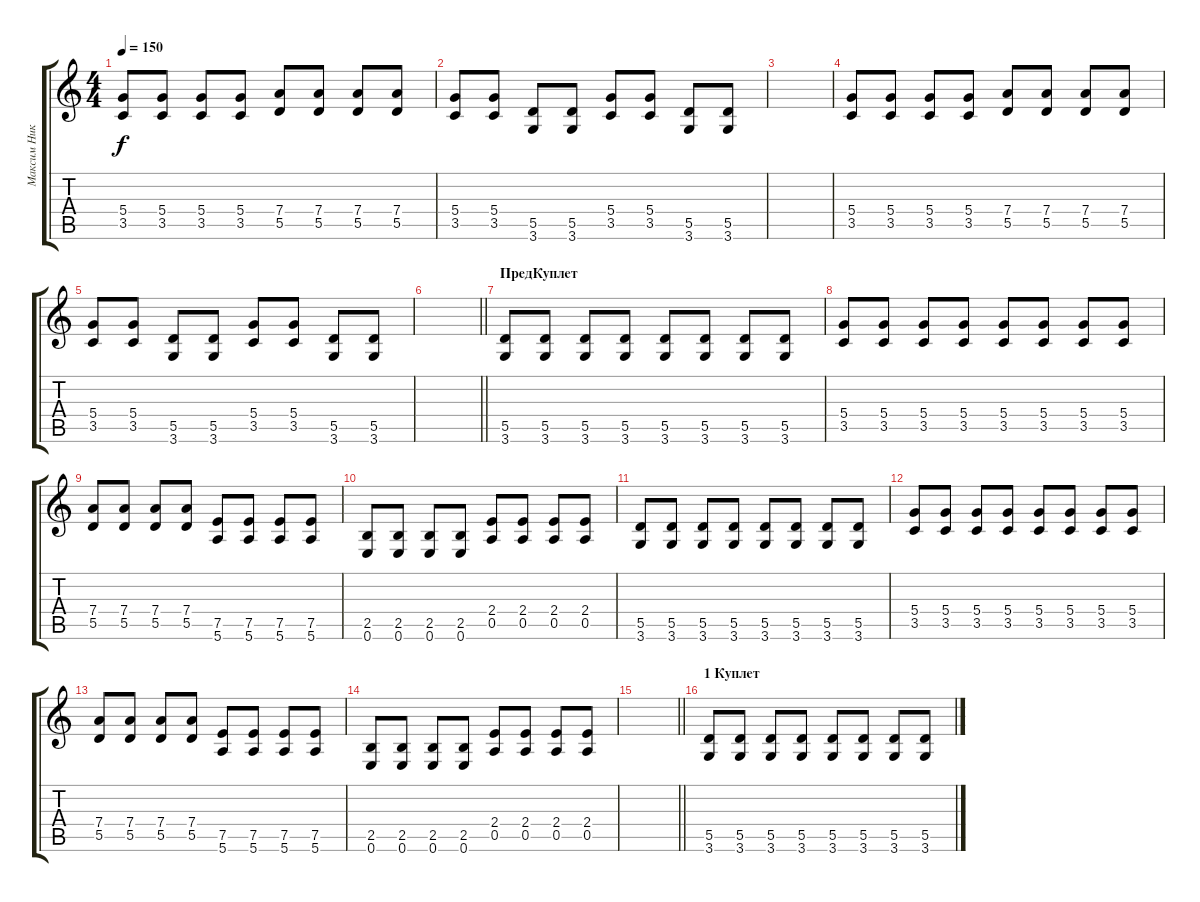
\track ("Максим Никитенко" "Максим Ник") {instrument overdrivenguitar}
\staff {score tabs}
\tuning (E4 B3 G3 D3 A2 E2) {hide}
\ts (4 4)
\tempo 150
\clef g2
\ks c
(5.4 3.5).8{dy f} (5.4 3.5).8 (5.4 3.5).8 (5.4 3.5).8 (7.4 5.5).8 (7.4 5.5).8 (7.4 5.5).8 (7.4 5.5).8 |
(5.4 3.5).8 (5.4 3.5).8 (5.5 3.6).8 (5.5 3.6).8 (5.4 3.5).8 (5.4 3.5).8 (5.5 3.6).8 (5.5 3.6).8 |
|
(5.4 3.5).8 (5.4 3.5).8 (5.4 3.5).8 (5.4 3.5).8 (7.4 5.5).8 (7.4 5.5).8 (7.4 5.5).8 (7.4 5.5).8 |
(5.4 3.5).8 (5.4 3.5).8 (5.5 3.6).8 (5.5 3.6).8 (5.4 3.5).8 (5.4 3.5).8 (5.5 3.6).8 (5.5 3.6).8 |
\barLineRight lightlight
|
\section ("" "ПредКуплет")
(5.5 3.6).8 (5.5 3.6).8 (5.5 3.6).8 (5.5 3.6).8 (5.5 3.6).8 (5.5 3.6).8 (5.5 3.6).8 (5.5 3.6).8 |
(5.4 3.5).8 (5.4 3.5).8 (5.4 3.5).8 (5.4 3.5).8 (5.4 3.5).8 (5.4 3.5).8 (5.4 3.5).8 (5.4 3.5).8 |
(7.4 5.5).8 (7.4 5.5).8 (7.4 5.5).8 (7.4 5.5).8 (7.5 5.6).8 (7.5 5.6).8 (7.5 5.6).8 (7.5 5.6).8 |
(2.5 0.6).8 (2.5 0.6).8 (2.5 0.6).8 (2.5 0.6).8 (2.4 0.5).8 (2.4 0.5).8 (2.4 0.5).8 (2.4 0.5).8 |
(5.5 3.6).8 (5.5 3.6).8 (5.5 3.6).8 (5.5 3.6).8 (5.5 3.6).8 (5.5 3.6).8 (5.5 3.6).8 (5.5 3.6).8 |
(5.4 3.5).8 (5.4 3.5).8 (5.4 3.5).8 (5.4 3.5).8 (5.4 3.5).8 (5.4 3.5).8 (5.4 3.5).8 (5.4 3.5).8 |
(7.4 5.5).8 (7.4 5.5).8 (7.4 5.5).8 (7.4 5.5).8 (7.5 5.6).8 (7.5 5.6).8 (7.5 5.6).8 (7.5 5.6).8 |
(2.5 0.6).8 (2.5 0.6).8 (2.5 0.6).8 (2.5 0.6).8 (2.4 0.5).8 (2.4 0.5).8 (2.4 0.5).8 (2.4 0.5).8 |
\barLineRight lightlight
|
\section ("" "1 Куплет")
(5.5 3.6).8 (5.5 3.6).8 (5.5 3.6).8 (5.5 3.6).8 (5.5 3.6).8 (5.5 3.6).8 (5.5 3.6).8 (5.5 3.6).8
